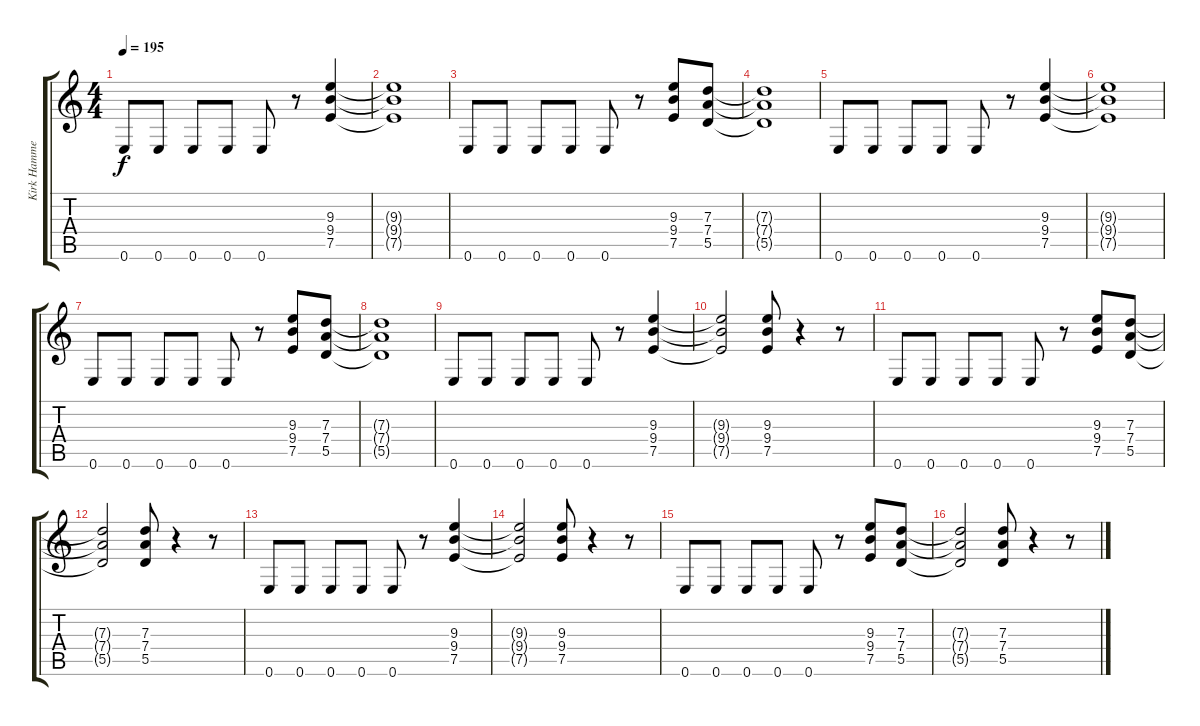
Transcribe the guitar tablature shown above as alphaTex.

\track ("Kirk Hammet (Guitar)" "Kirk Hamme") {instrument distortionguitar}
\staff {score tabs}
\tuning (E4 B3 G3 D3 A2 E2) {hide}
\ts (4 4)
\tempo 195
\tempo 185
\tempo 195
\clef g2
\ks c
0.6.8{dy f instrument distortionguitar} 0.6.8 0.6.8 0.6.8 0.6.8 r.8 (9.3 9.4 7.5).4 |
(9.3{t} 9.4{t} 7.5{t}).1 |
0.6.8 0.6.8 0.6.8 0.6.8 0.6.8 r.8 (9.3 9.4 7.5).8 (7.3 7.4 5.5).8 |
(7.3{t} 7.4{t} 5.5{t}).1 |
0.6.8 0.6.8 0.6.8 0.6.8 0.6.8 r.8 (9.3 9.4 7.5).4 |
(9.3{t} 9.4{t} 7.5{t}).1 |
0.6.8 0.6.8 0.6.8 0.6.8 0.6.8 r.8 (9.3 9.4 7.5).8 (7.3 7.4 5.5).8 |
(7.3{t} 7.4{t} 5.5{t}).1 |
0.6.8 0.6.8 0.6.8 0.6.8 0.6.8 r.8 (9.3 9.4 7.5).4 |
(9.3{t} 9.4{t} 7.5{t}).2 (9.3 9.4 7.5).8 r.4 r.8 |
0.6.8 0.6.8 0.6.8 0.6.8 0.6.8 r.8 (9.3 9.4 7.5).8 (7.3 7.4 5.5).8 |
(7.3{t} 7.4{t} 5.5{t}).2 (7.3 7.4 5.5).8 r.4 r.8 |
0.6.8 0.6.8 0.6.8 0.6.8 0.6.8 r.8 (9.3 9.4 7.5).4 |
(9.3{t} 9.4{t} 7.5{t}).2 (9.3 9.4 7.5).8 r.4 r.8 |
0.6.8 0.6.8 0.6.8 0.6.8 0.6.8 r.8 (9.3 9.4 7.5).8 (7.3 7.4 5.5).8 |
(7.3{t} 7.4{t} 5.5{t}).2 (7.3 7.4 5.5).8 r.4 r.8
